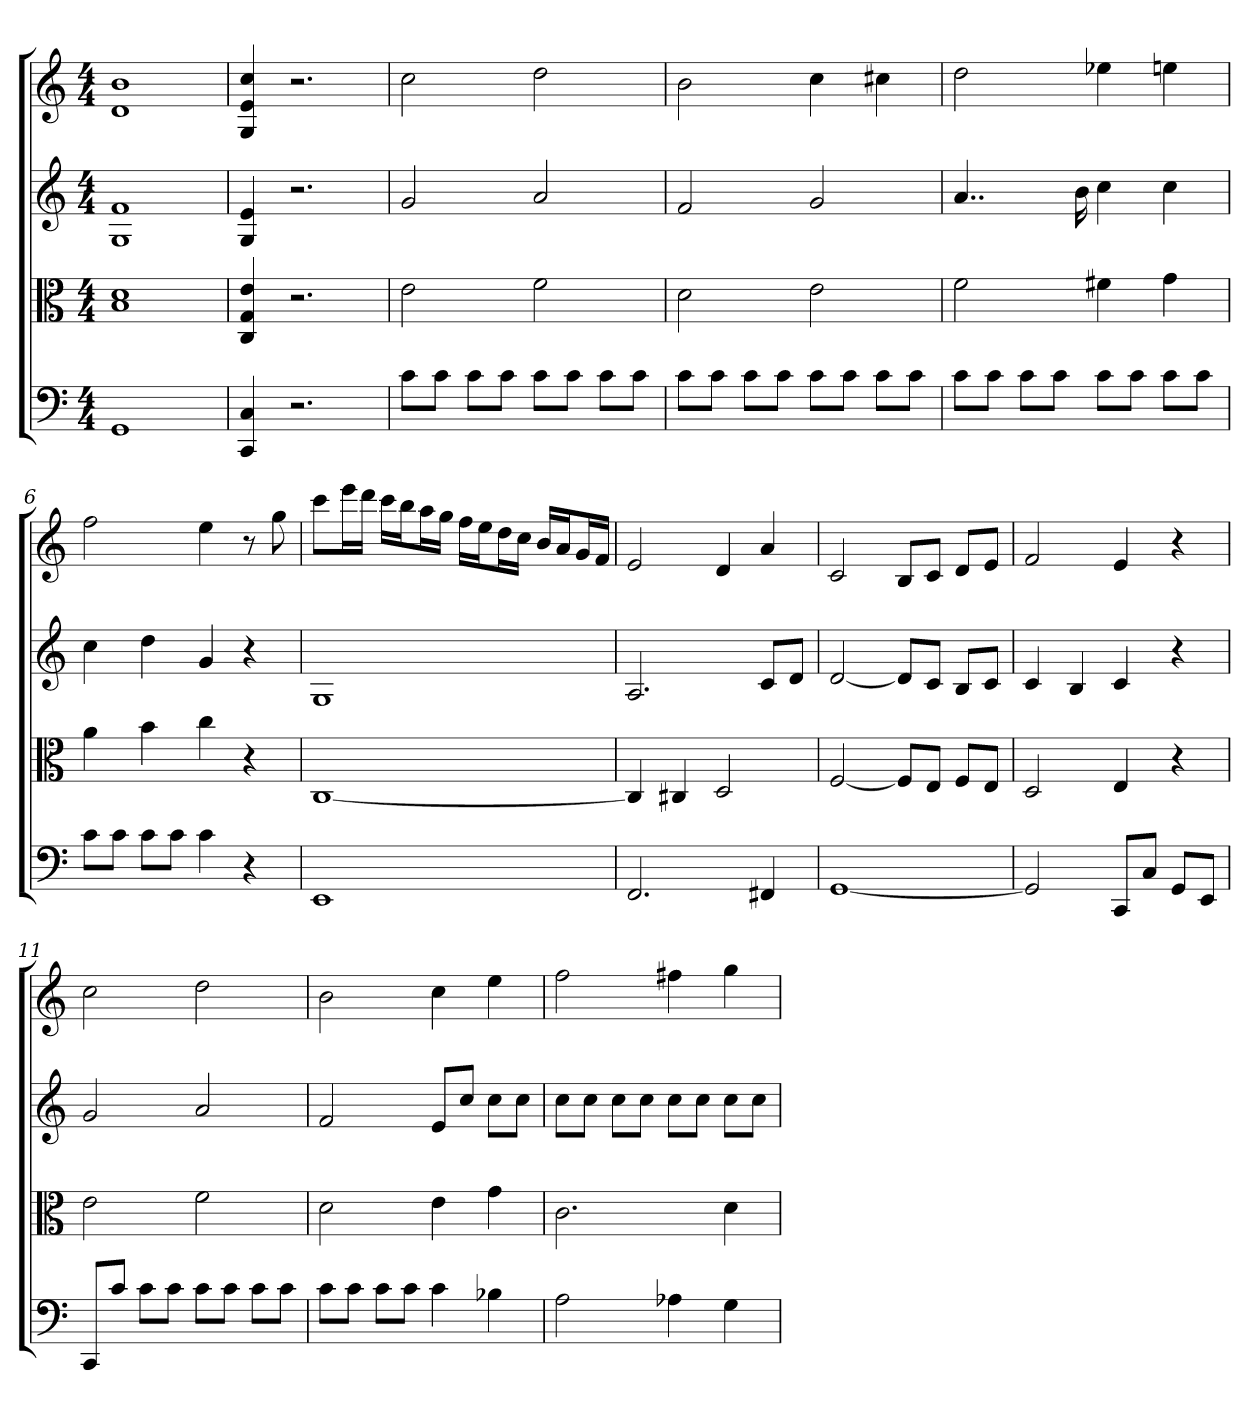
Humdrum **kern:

**kern	**kern	**kern	**kern
*part4	*part3	*part2	*part1
*staff4	*staff3	*staff2	*staff1
*clefF4	*clefC3	*	*
*k[]	*k[]	*k[]	*k[]
*C:	*C:	*C:	*C:
*M4/4	*M4/4	*M4/4	*M4/4
=	=	=	=
1GG	1B 1d	1G 1f	1d 1b
=2	=2	=2	=2
4CC 4C	4C 4G 4e	4G 4e	4G 4e 4cc
2.r	2.r	2.r	2.r
=3	=3	=3	=3
8c\L	2e	2g	2cc
8c\J	.	.	.
8c\L	.	.	.
8c\J	.	.	.
8c\L	2f	2a	2dd
8c\J	.	.	.
8c\L	.	.	.
8c\J	.	.	.
=4	=4	=4	=4
8c\L	2d	2f	2b
8c\J	.	.	.
8c\L	.	.	.
8c\J	.	.	.
8c\L	2e	2g	4cc
8c\J	.	.	.
8c\L	.	.	4cc#X
8c\J	.	.	.
=5	=5	=5	=5
8c\L	2f	4..a	2dd
8c\J	.	.	.
8c\L	.	.	.
8c\J	.	.	.
.	.	16b	.
8c\L	4f#X	4cc	4ee-X
8c\J	.	.	.
8c\L	4g	4cc	4een
8c\J	.	.	.
=6	=6	=6	=6
8c\L	4a	4cc	2ff
8c\J	.	.	.
8c\L	4b	4dd	.
8c\J	.	.	.
4c	4cc	4g	4ee
4r	4r	4r	8r
.	.	.	8gg
=7	=7	=7	=7
1EE	[1C	1G	8cccL
.	.	.	16eeeL
.	.	.	16dddJJ
.	.	.	16cccLL
.	.	.	16bbJ
.	.	.	16aaL
.	.	.	16ggJJ
.	.	.	16ffLL
.	.	.	16eeJ
.	.	.	16ddL
.	.	.	16ccJJ
.	.	.	16bLL
.	.	.	16aJ
.	.	.	16gL
.	.	.	16fJJ
=8	=8	=8	=8
2.FF	4C]	2.A	2e
.	4C#X	.	.
.	2D	.	4d
4FF#X	.	8cL	4a
.	.	8dJ	.
=9	=9	=9	=9
[1GG	[2F	[2d	2c
.	8F/L]	8dL]	8BL
.	8E/J	8cJ	8cJ
.	8F/L	8BL	8dL
.	8E/J	8cJ	8eJ
=10	=10	=10	=10
2GG]	2D	4c	2f
.	.	4B	.
8CC/L	4E	4c	4e
8C/J	.	.	.
8GG/L	4r	4r	4r
8EE/J	.	.	.
=11	=11	=11	=11
8CC/L	2e	2g	2cc
8c/J	.	.	.
8c\L	.	.	.
8c\J	.	.	.
8c\L	2f	2a	2dd
8c\J	.	.	.
8c\L	.	.	.
8c\J	.	.	.
=12	=12	=12	=12
8c\L	2d	2f	2b
8c\J	.	.	.
8c\L	.	.	.
8c\J	.	.	.
4c	4e	8eL	4cc
.	.	8ccJ	.
4B-X	4g	8ccL	4ee
.	.	8ccJ	.
=13	=13	=13	=13
2A	2.c	8ccL	2ff
.	.	8ccJ	.
.	.	8ccL	.
.	.	8ccJ	.
4A-X	.	8ccL	4ff#X
.	.	8ccJ	.
4G	4d	8ccL	4gg
.	.	8ccJ	.
=	=	=	=
*-	*-	*-	*-
